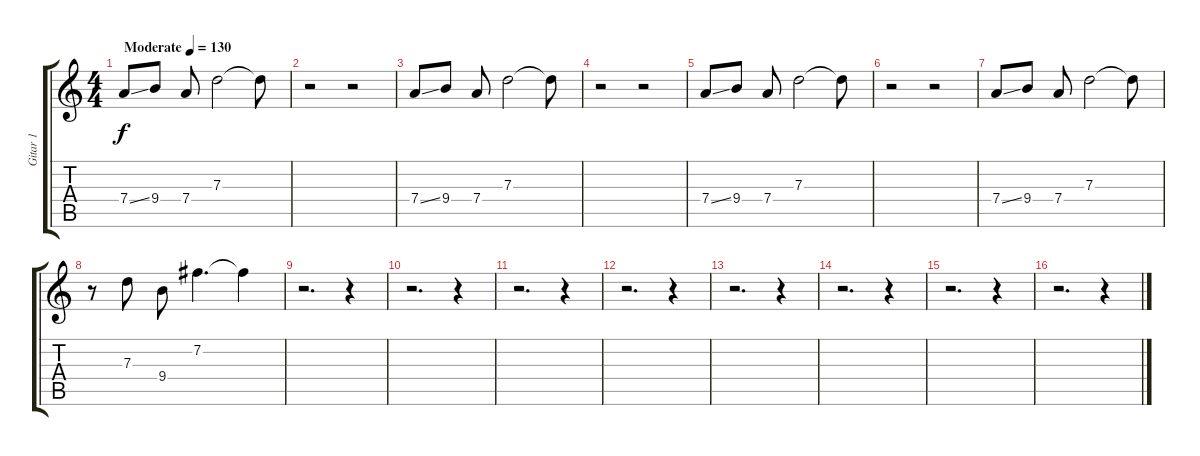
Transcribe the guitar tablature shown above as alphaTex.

\track ("Gitar 1" "Gitar 1") {instrument electricguitarjazz}
\staff {score tabs}
\tuning (E4 B3 G3 D3 A2 E2) {hide}
\ts (4 4)
\tempo (130 "Moderate")
\clef g2
\ks c
7.4{ss}.8{dy f instrument electricguitarjazz} 9.4.8 7.4.8 7.3.2 7.3{t}.8 |
r.2 r.2 |
7.4{ss}.8 9.4.8 7.4.8 7.3.2 7.3{t}.8 |
r.2 r.2 |
7.4{ss}.8 9.4.8 7.4.8 7.3.2 7.3{t}.8 |
r.2 r.2 |
7.4{ss}.8 9.4.8 7.4.8 7.3.2 7.3{t}.8 |
r.8 7.3.8 9.4.8 7.2.4{d} 7.2{t}.4 |
r.2{d} r.4 |
r.2{d} r.4 |
r.2{d} r.4 |
r.2{d} r.4 |
r.2{d} r.4 |
r.2{d} r.4 |
r.2{d} r.4 |
r.2{d} r.4
